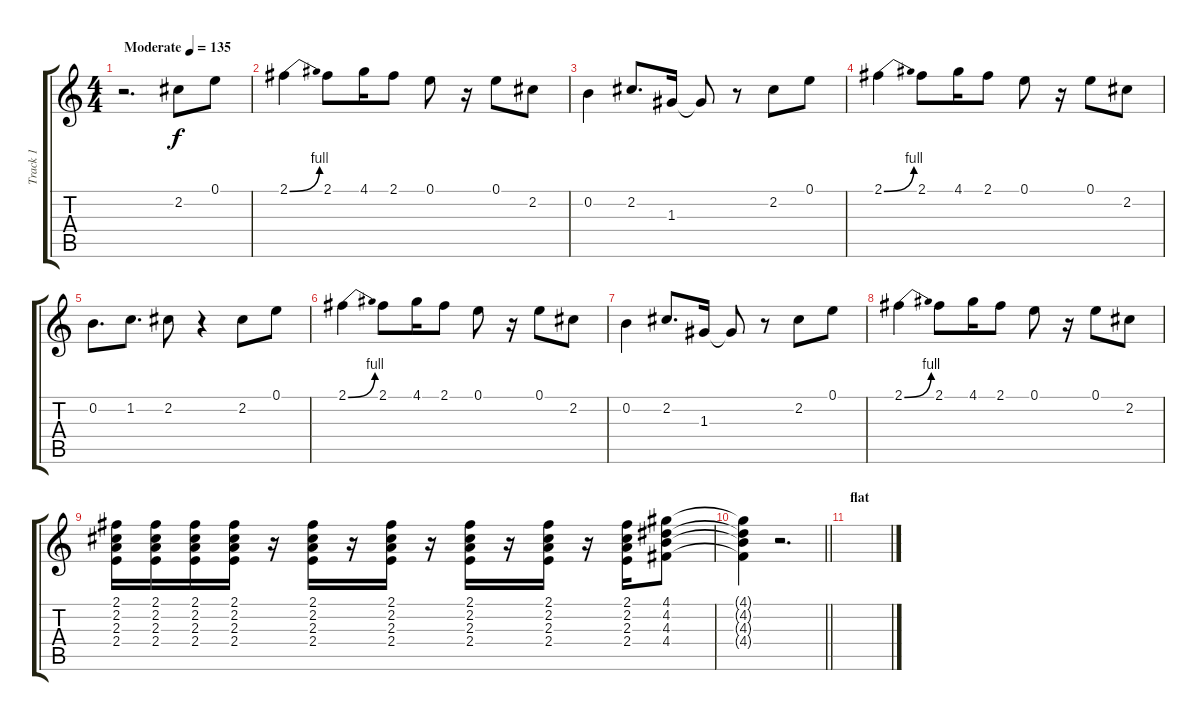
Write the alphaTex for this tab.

\track ("Track 1" "Track 1") {instrument overdrivenguitar}
\staff {score tabs}
\tuning (E4 B3 G3 D3 A2 E2) {hide}
\ts (4 4)
\tempo (135 "Moderate")
\clef g2
\ks c
r.2{d dy f instrument overdrivenguitar} 2.2.8 0.1.8 |
2.1{be (bend 0 0 60 4)}.4 2.1.8 4.1.16 2.1.8 0.1.8 r.16 0.1.8 2.2.8 |
0.2.4 2.2.8{d} 1.3.16 1.3{t}.8 r.8 2.2.8 0.1.8 |
2.1{be (bend 0 0 60 4)}.4 2.1.8 4.1.16 2.1.8 0.1.8 r.16 0.1.8 2.2.8 |
0.2.8{d} 1.2.8{d} 2.2.8 r.4 2.2.8 0.1.8 |
2.1{be (bend 0 0 60 4)}.4 2.1.8 4.1.16 2.1.8 0.1.8 r.16 0.1.8 2.2.8 |
0.2.4 2.2.8{d} 1.3.16 1.3{t}.8 r.8 2.2.8 0.1.8 |
2.1{be (bend 0 0 60 4)}.4 2.1.8 4.1.16 2.1.8 0.1.8 r.16 0.1.8 2.2.8 |
(2.1 2.2 2.3 2.4).16 (2.1 2.2 2.3 2.4).16 (2.1 2.2 2.3 2.4).16 (2.1 2.2 2.3 2.4).16 r.16 (2.1 2.2 2.3 2.4).16 r.16 (2.1 2.2 2.3 2.4).16 r.16 (2.1 2.2 2.3 2.4).16 r.16 (2.1 2.2 2.3 2.4).16 r.16 (2.1 2.2 2.3 2.4).16 (4.1 4.2 4.3 4.4).8 |
\barLineRight lightlight
(4.1{t} 4.2{t} 4.3{t} 4.4{t}).4 r.2{d} |
\section ("" "flat")
